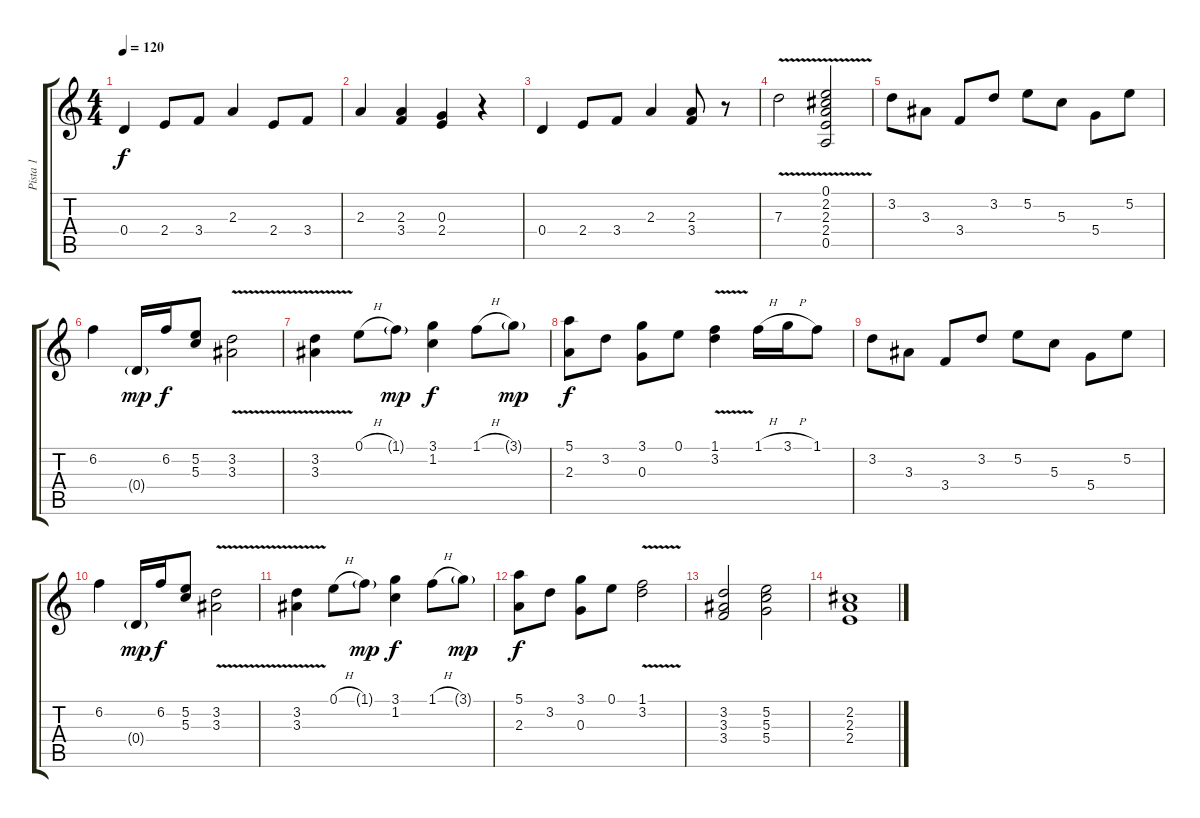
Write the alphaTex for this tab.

\track ("Pista 1" "Pista 1") {instrument acousticguitarnylon}
\staff {score tabs}
\tuning (E4 B3 G3 D3 A2 E2) {hide}
\ts (4 4)
\tempo 120
\clef g2
\ks c
0.4.4{dy f} 2.4.8 3.4.8 2.3.4 2.4.8 3.4.8 |
2.3.4 (2.3 3.4).4 (0.3 2.4).4 r.4 |
0.4.4 2.4.8 3.4.8 2.3.4 (2.3 3.4).8 r.8 |
7.3{v}.2 (0.1 2.2{v} 2.3 2.4 0.5).2 |
3.2.8 3.3.8 3.4.8 3.2.8 5.2.8 5.3.8 5.4.8 5.2.8 |
6.2.4 0.4{g}.16{dy mp} 6.2.16{dy f} (5.2 5.3).8 (3.2{v} 3.3).2 |
(3.2 3.3{v}).4 0.1{h}.8 1.1{g}.8{dy mp} (3.1 1.2).4{dy f} 1.1{h}.8 3.1{g}.8{dy mp} |
(5.1 2.3).8{dy f} 3.2.8 (3.1 0.3).8 0.1.8 (1.1 3.2{v}).4 1.1{h}.16 3.1{h}.16 1.1.8 |
3.2.8 3.3.8 3.4.8 3.2.8 5.2.8 5.3.8 5.4.8 5.2.8 |
6.2.4 0.4{g}.16{dy mp} 6.2.16{dy f} (5.2 5.3).8 (3.2{v} 3.3).2 |
(3.2 3.3{v}).4 0.1{h}.8 1.1{g}.8{dy mp} (3.1 1.2).4{dy f} 1.1{h}.8 3.1{g}.8{dy mp} |
(5.1 2.3).8{dy f} 3.2.8 (3.1 0.3).8 0.1.8 (1.1 3.2{v}).2 |
(3.2 3.3 3.4).2 (5.2 5.3 5.4).2 |
(2.2 2.3 2.4).1
